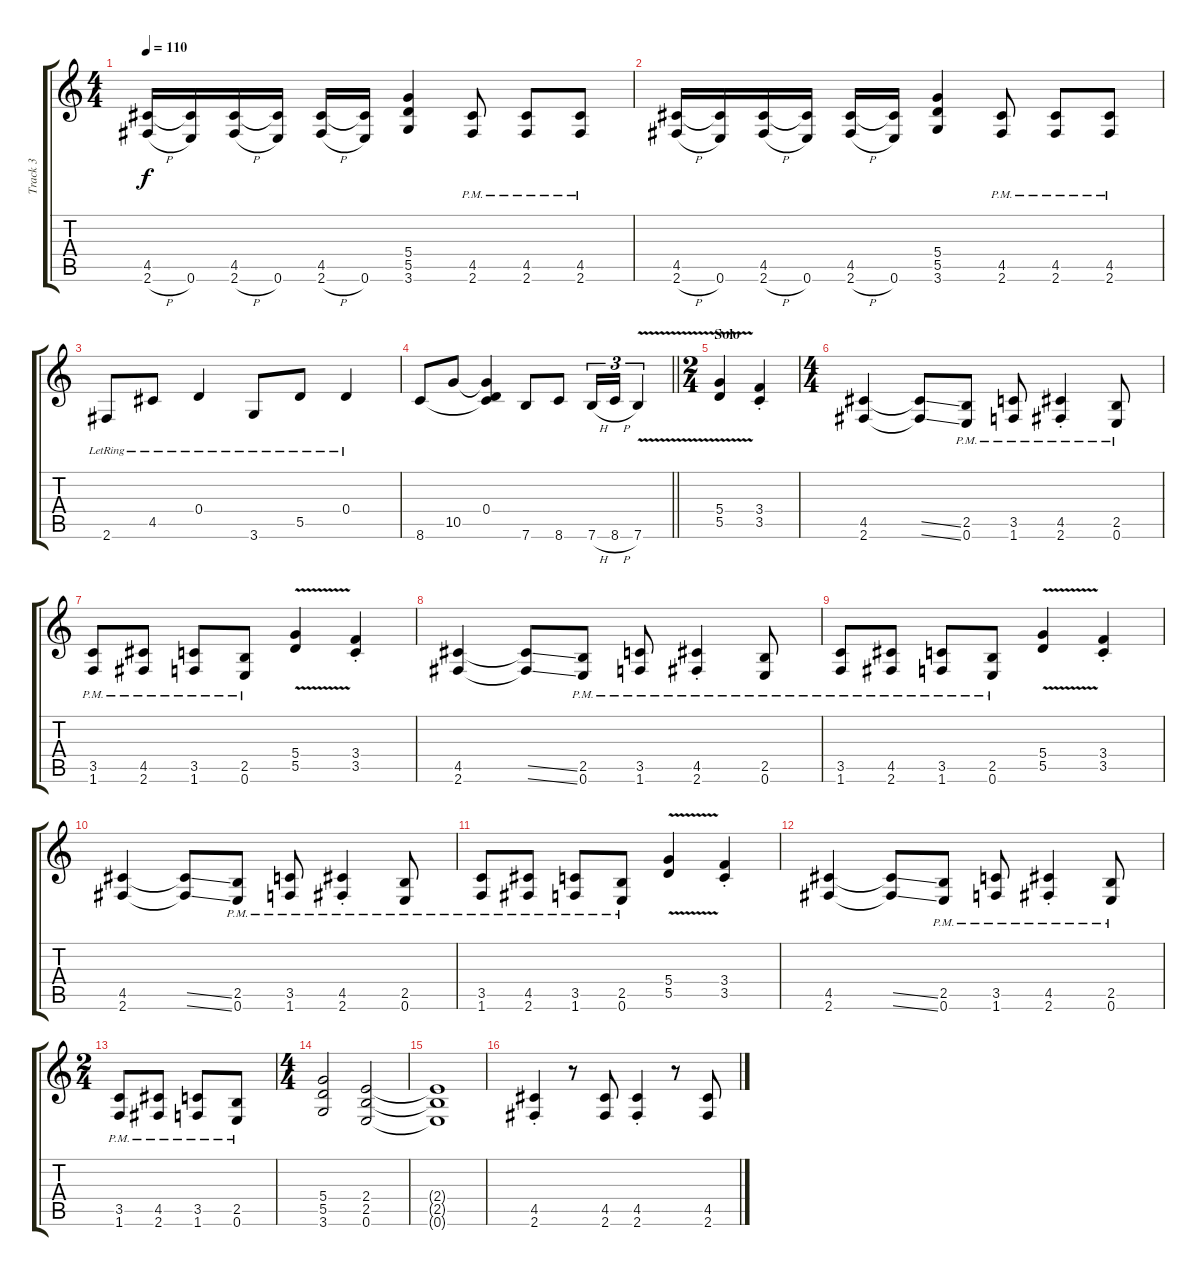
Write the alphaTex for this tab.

\track ("Track 3" "Track 3") {instrument overdrivenguitar}
\staff {score tabs}
\tuning (E4 B3 G3 D3 A2 E2) {hide}
\ts (4 4)
\tempo 110
\clef g2
\ks c
(4.5 2.6{h}).16{dy f} (4.5{t} 0.6).16 (4.5 2.6{h}).16 (4.5{t} 0.6).16 (4.5 2.6{h}).16 (4.5{t} 0.6).16 (5.4 5.5 3.6).4 (4.5{pm} 2.6{pm}).8 (4.5{pm} 2.6{pm}).8 (4.5{pm} 2.6{pm}).8 |
(4.5 2.6{h}).16 (4.5{t} 0.6).16 (4.5 2.6{h}).16 (4.5{t} 0.6).16 (4.5 2.6{h}).16 (4.5{t} 0.6).16 (5.4 5.5 3.6).4 (4.5{pm} 2.6{pm}).8 (4.5{pm} 2.6{pm}).8 (4.5{pm} 2.6{pm}).8 |
2.6{lr}.8 4.5{lr}.8 0.4{lr}.4 3.6{lr}.8 5.5{lr}.8 0.4{lr}.4 |
\barLineRight lightlight
8.6.8 10.5.8 (0.4 10.5{t} 8.6{t}).4 7.6.8 8.6.8 7.6{h}.16{tu (3 2)} 8.6{h}.16{tu (3 2)} 7.6{v}.4{tu (3 2)} |
\ts (2 4)
\section ("" "Solo")
(5.4 5.5{v}).4 (3.4{st} 3.5{st}).4 |
\ts (4 4)
(4.5 2.6).4 (4.5{ss t} 2.6{ss t}).8 (2.5{pm} 0.6{pm}).8 (3.5{pm} 1.6{pm}).8 (4.5{pm st} 2.6{pm st}).4 (2.5{pm} 0.6{pm}).8 |
(3.5{pm} 1.6{pm}).8 (4.5{pm} 2.6{pm}).8 (3.5{pm} 1.6{pm}).8 (2.5{pm} 0.6{pm}).8 (5.4 5.5{v}).4 (3.4{st} 3.5{st}).4 |
(4.5 2.6).4 (4.5{ss t} 2.6{ss t}).8 (2.5{pm} 0.6{pm}).8 (3.5{pm} 1.6{pm}).8 (4.5{pm st} 2.6{pm st}).4 (2.5{pm} 0.6{pm}).8 |
(3.5{pm} 1.6{pm}).8 (4.5{pm} 2.6{pm}).8 (3.5{pm} 1.6{pm}).8 (2.5{pm} 0.6{pm}).8 (5.4 5.5{v}).4 (3.4{st} 3.5{st}).4 |
(4.5 2.6).4 (4.5{ss t} 2.6{ss t}).8 (2.5{pm} 0.6{pm}).8 (3.5{pm} 1.6{pm}).8 (4.5{pm st} 2.6{pm st}).4 (2.5{pm} 0.6{pm}).8 |
(3.5{pm} 1.6{pm}).8 (4.5{pm} 2.6{pm}).8 (3.5{pm} 1.6{pm}).8 (2.5{pm} 0.6{pm}).8 (5.4 5.5{v}).4 (3.4{st} 3.5{st}).4 |
(4.5 2.6).4 (4.5{ss t} 2.6{ss t}).8 (2.5{pm} 0.6{pm}).8 (3.5{pm} 1.6{pm}).8 (4.5{pm st} 2.6{pm st}).4 (2.5{pm} 0.6{pm}).8 |
\ts (2 4)
(3.5{pm} 1.6{pm}).8 (4.5{pm} 2.6{pm}).8 (3.5{pm} 1.6{pm}).8 (2.5{pm} 0.6{pm}).8 |
\ts (4 4)
(5.4 5.5 3.6).2 (2.4 2.5 0.6).2 |
(2.4{t} 2.5{t} 0.6{t}).1 |
(4.5{st} 2.6{st}).4 r.8 (4.5 2.6).8 (4.5{st} 2.6{st}).4 r.8 (4.5 2.6).8
